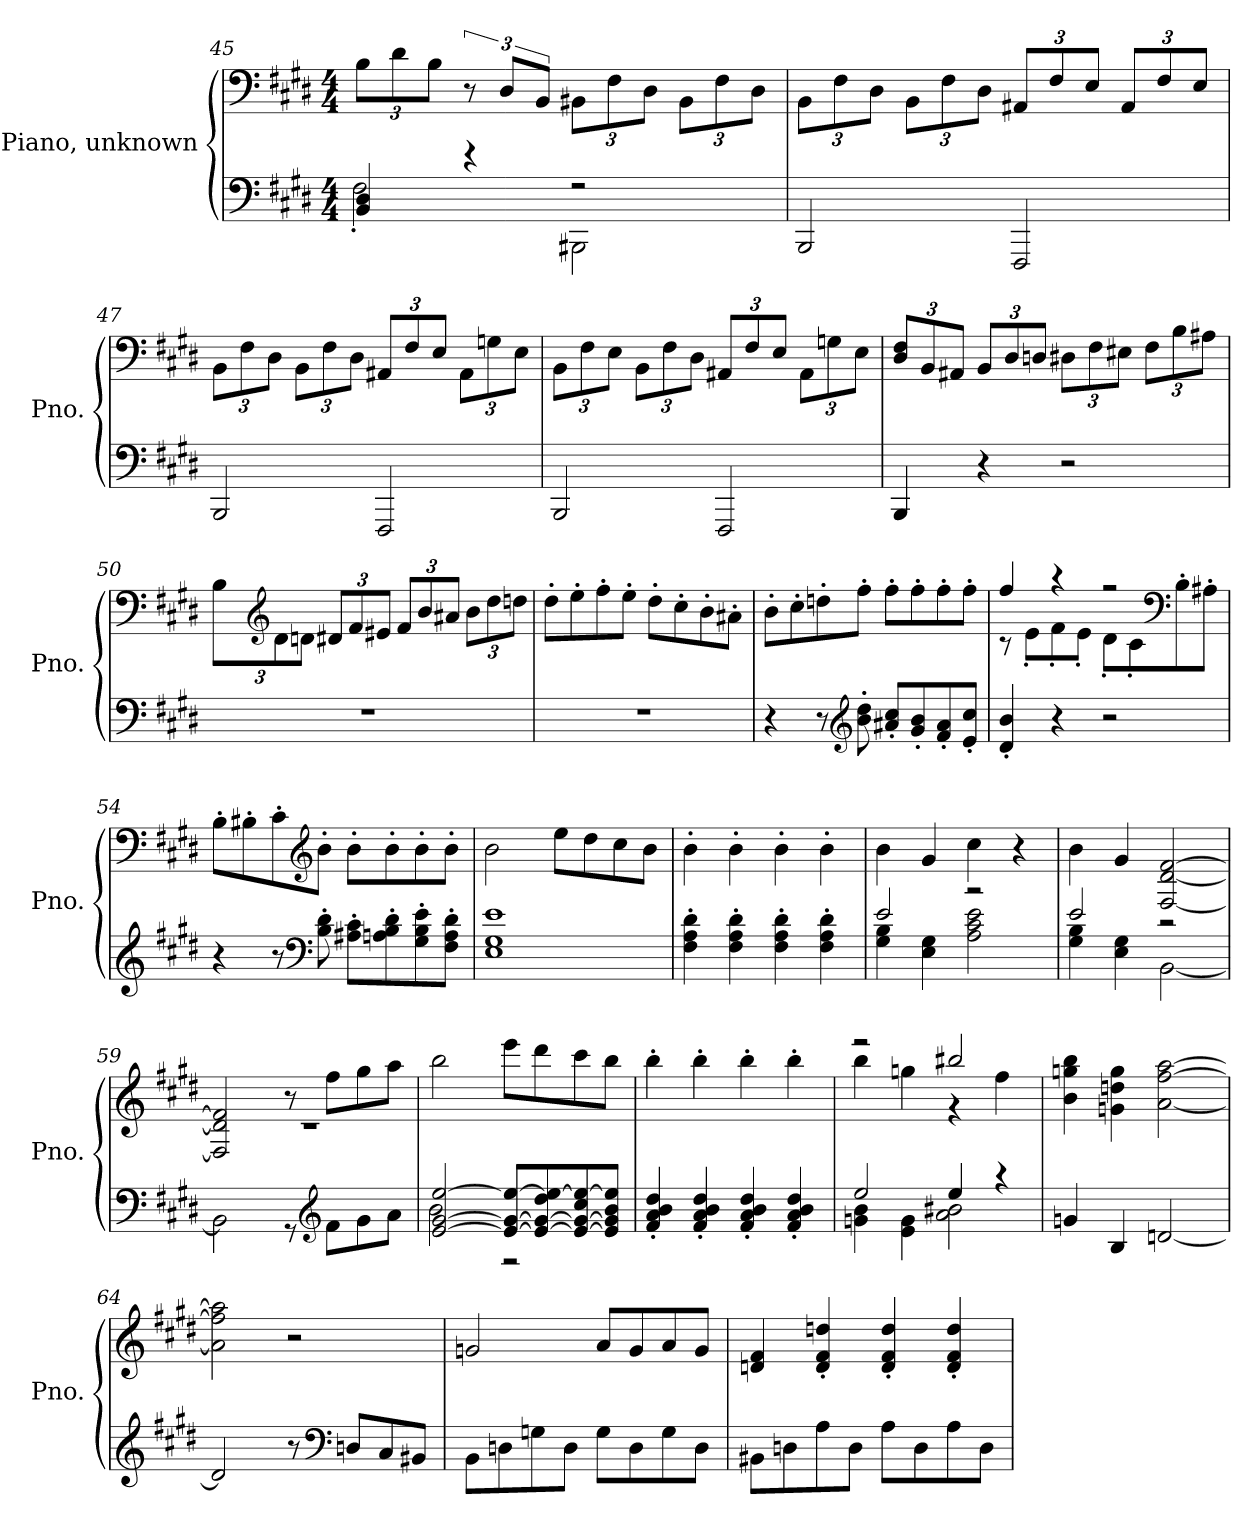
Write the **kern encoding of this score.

**kern	**kern
*part1	*part1
*staff2	*staff1
*I"Piano, unknown	*
*I'Pno.	*
!!LO:LB:g=z
*clefF4	*clefF4
*k[f#c#g#d#]	*k[f#c#g#d#]
*M4/4	*M4/4
=45	=45
*^	*
*	*	*Xbrackettup
4BB/ 4D#/	2F#'\	12B\L
.	.	12d#\
.	.	12B\J
*	*	*brackettup
4r	.	12r
.	.	12D#/L
.	.	12BB/J
*	*	*Xbrackettup
2r	2BBB#X\	12BB#X\L
.	.	12F#\
.	.	12D#\J
.	.	12BB#\L
.	.	12F#\
.	.	12D#\J
*v	*v	*
=46	=46
2BBB/	12BB\L
.	12F#\
.	12D#\J
.	12BB\L
.	12F#\
.	12D#\J
2FFF#/	12AA#X/L
.	12F#/
.	12E/J
.	12AA#/L
.	12F#/
.	12E/J
=47	=47
2BBB/	12BB\L
.	12F#\
.	12D#\J
.	12BB\L
.	12F#\
.	12D#\J
2FFF#/	12AA#X/L
.	12F#/
.	12E/J
.	12AA#\L
.	12Gn\
.	12E\J
!!LO:LB:g=z
=48	=48
2BBB/	12BB\L
.	12F#\
.	12E\J
.	12BB\L
.	12F#\
.	12D#\J
2FFF#/	12AA#X/L
.	12F#/
.	12E/J
.	12AA#\L
.	12Gn\
.	12E\J
=49	=49
4BBB/	12D#/ 12F#/L
.	12BB/
.	12AA#X/J
4r	12BB/L
.	12D#/
.	12Dn/J
2r	12D#X\L
.	12F#\
.	12E#X\J
.	12F#\L
.	12B\
.	12A#X\J
!!LO:LB:g=z
=50	=50
1r	12B\L
*	*clefG2
.	12d#\
.	12dn\J
.	12d#X/L
.	12f#/
.	12e#X/J
.	12f#/L
.	12b/
.	12a#X/J
.	12b\L
.	12dd#\
.	12ddn\J
=51	=51
1r	8dd#'\L
.	8ee'\
.	8ff#'\
.	8ee'\J
.	8dd#'\L
.	8cc#'\
.	8b'\
.	8a#X'\J
=52	=52
4r	8b'\L
.	8cc#'\
8r	8ddn'\
*clefG2	*
8b\' 8dd#\'	8ff#'\J
8a#X/' 8cc#/'L	8ff#'\L
8g#/' 8b/'	8ff#'\
8f#/' 8a#/'	8ff#'\
8e/' 8cc#/'J	8ff#'\J
!!LO:LB:g=z
=53	=53
*	*^
4d#/' 4b/'	4ff#/	8r
.	.	8e'\L
4r	4r	8f#'\
.	.	8e'\J
2r	2r	8d#'\L
.	.	8c#'\
*	*clefF4	*
.	.	8B'\
.	.	8A#X'\J
*	*v	*v
=54	=54
4r	8B'\L
.	8B#X'\
8r	8c#'\
*clefF4	*clefG2
8B\' 8d#\'	8b'\J
8A#X\' 8c#\'L	8b'\L
8An\' 8B\' 8d#\'	8b'\
8G#\' 8B\' 8e\'	8b'\
8F#\' 8A\' 8d#\'J	8b'\J
=55	=55
1E 1G# 1e	2b\
.	8ee\L
.	8dd#\
.	8cc#\
.	8b\J
=56	=56
4F#\' 4A\' 4d#\'	4b'\
4F#\' 4A\' 4d#\'	4b'\
4F#\' 4A\' 4d#\'	4b'\
4F#\' 4A\' 4d#\'	4b'\
=57	=57
*^	*
2e/	4G#\ 4B\	4b\
.	4E\ 4G#\	4g#/
2r	2A\ 2c#\ 2e\	4cc#\
.	.	4r
!!LO:PB:g=z
=58	=58	=58
2e/	4G#\ 4B\	4b\
.	4E\ 4G#\	4g#/
2r	[2BB\	[2F#/ [2d#/ [2f#/
=59	=59	=59
1r	2BB\]	2F#/] 2d#/] 2f#/]
.	8r	8r
*clefG2	*	*
.	8f#\L	8ff#\L
.	8g#\	8gg#\
.	8a\J	8aa\J
=60	=60	=60
[2e/ [2g#/ [2ee/	2b\	2bb\
8e/_ 8g#/_ 8ee/_L	2r	8eee\L
8e/_ 8g#/_ 8dd#/ 8ee/_	.	8ddd#\
8e/_ 8g#/_ 8cc#/ 8ee/_	.	8ccc#\
8e/] 8g#/] 8b/ 8ee/]J	.	8bb\J
*v	*v	*
=61	=61
4f#/' 4a/' 4b/' 4dd#/'	4bb'\
4f#/' 4a/' 4b/' 4dd#/'	4bb'\
4f#/' 4a/' 4b/' 4dd#/'	4bb'\
4f#/' 4a/' 4b/' 4dd#/'	4bb'\
=62	=62
*^	*^
2ee/	4gn\ 4b\	2r	4bb\
.	4e\ 4g\	.	4ggn\
4ee/	2a\ 2b#X\	2bb#X/	4r
4r	.	.	4ff#\
*v	*v	*	*
*	*v	*v
=63	=63
4gn/	4b\ 4ggn\ 4bb\
4B/	4gn\ 4ddn\ 4gg\
[2dn/	[2a\ [2ff#\ [2aa\
!!LO:LB:g=z
=64	=64
2d/]	2a\] 2ff#\] 2aa\]
8r	2r
*clefF4	*
8Dn/L	.
8C#/	.
8BB#X/J	.
=65	=65
8BB\L	2gn/
8Dn\	.
8Gn\	.
8D\J	.
8G\L	8a/L
8D\	8g/
8G\	8a/
8D\J	8g/J
=66	=66
8BB#X\L	4dn/ 4f#/
8Dn\	.
8A\	4d/' 4f#/' 4ddn/'
8D\J	.
8A\L	4d/' 4f#/' 4dd/'
8D\	.
8A\	4d/' 4f#/' 4dd/'
8D\J	.
=	=
*-	*-
